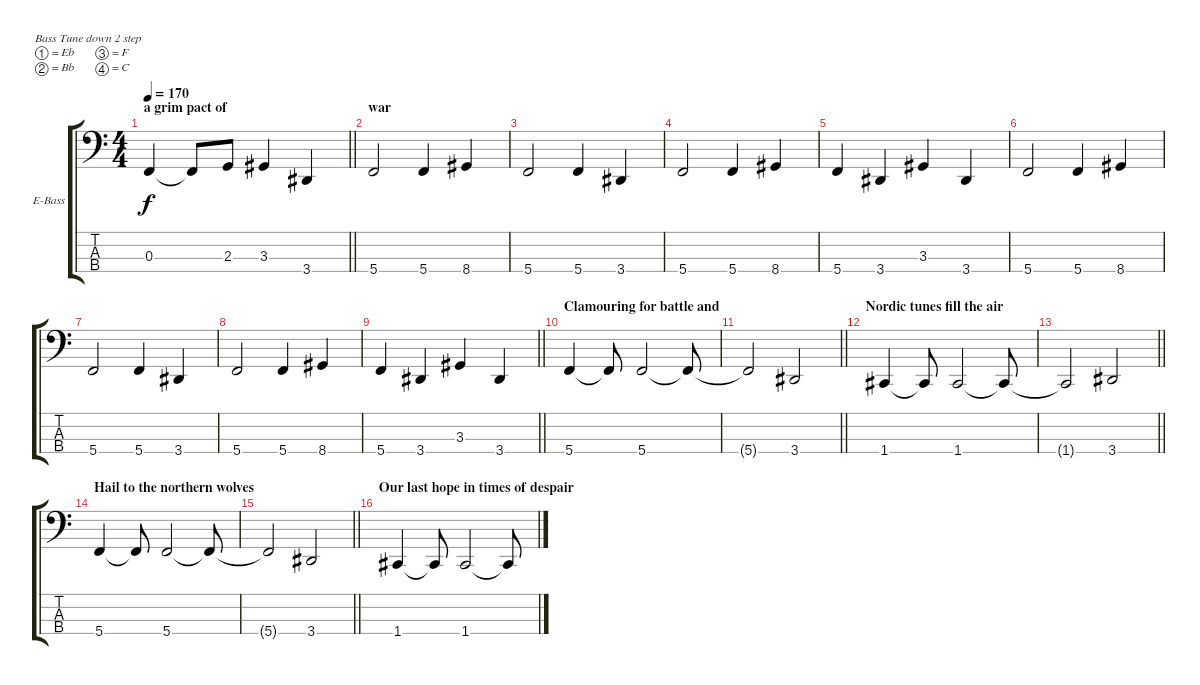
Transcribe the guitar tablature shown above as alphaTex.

\bracketExtendMode groupsimilarinstruments
\firstSystemTrackNameOrientation horizontal
\otherSystemsTrackNameOrientation horizontal
\track ("Bass" "E-Bass") {instrument electricbasspick}
\staff {score tabs}
\tuning (Eb2 Bb1 F1 C1)
\ts (4 4)
\section ("" "a grim pact of ")
\tempo 170
\clef f4
\barLineRight lightlight
\ks c
0.3.4{dy f} 0.3{t}.8 2.3.8 3.3.4 3.4.4 |
\section ("" "war")
5.4.2 5.4.4 8.4.4 |
5.4.2 5.4.4 3.4.4 |
5.4.2 5.4.4 8.4.4 |
5.4.4 3.4.4 3.3.4 3.4.4 |
5.4.2 5.4.4 8.4.4 |
5.4.2 5.4.4 3.4.4 |
5.4.2 5.4.4 8.4.4 |
\barLineRight lightlight
5.4.4 3.4.4 3.3.4 3.4.4 |
\section ("" "Clamouring for battle and ")
5.4.4 5.4{t}.8 5.4.2 5.4{t}.8 |
\barLineRight lightlight
5.4{t}.2 3.4.2 |
\section ("" "Nordic tunes fill the air")
1.4.4 1.4{t}.8 1.4.2 1.4{t}.8 |
\barLineRight lightlight
1.4{t}.2 3.4.2 |
\section ("" "Hail to the northern wolves")
5.4.4 5.4{t}.8 5.4.2 5.4{t}.8 |
\barLineRight lightlight
5.4{t}.2 3.4.2 |
\section ("" "Our last hope in times of despair")
1.4.4 1.4{t}.8 1.4.2 1.4{t}.8
